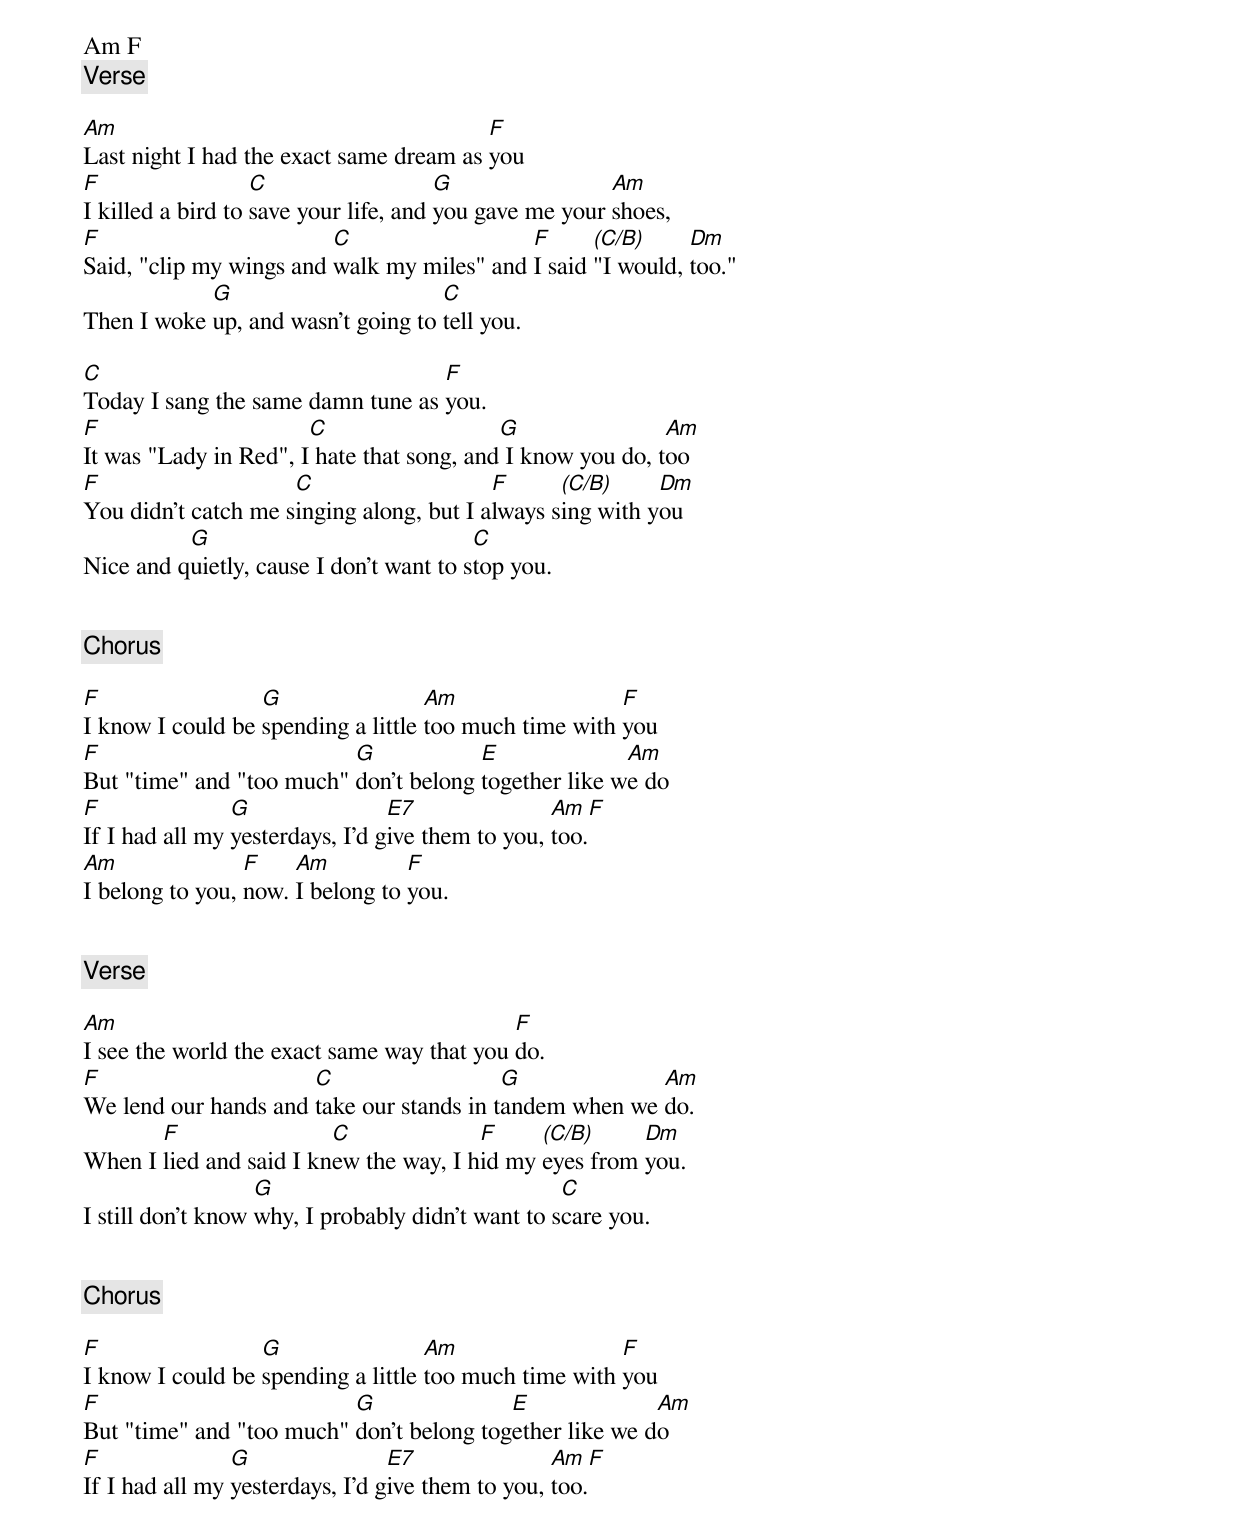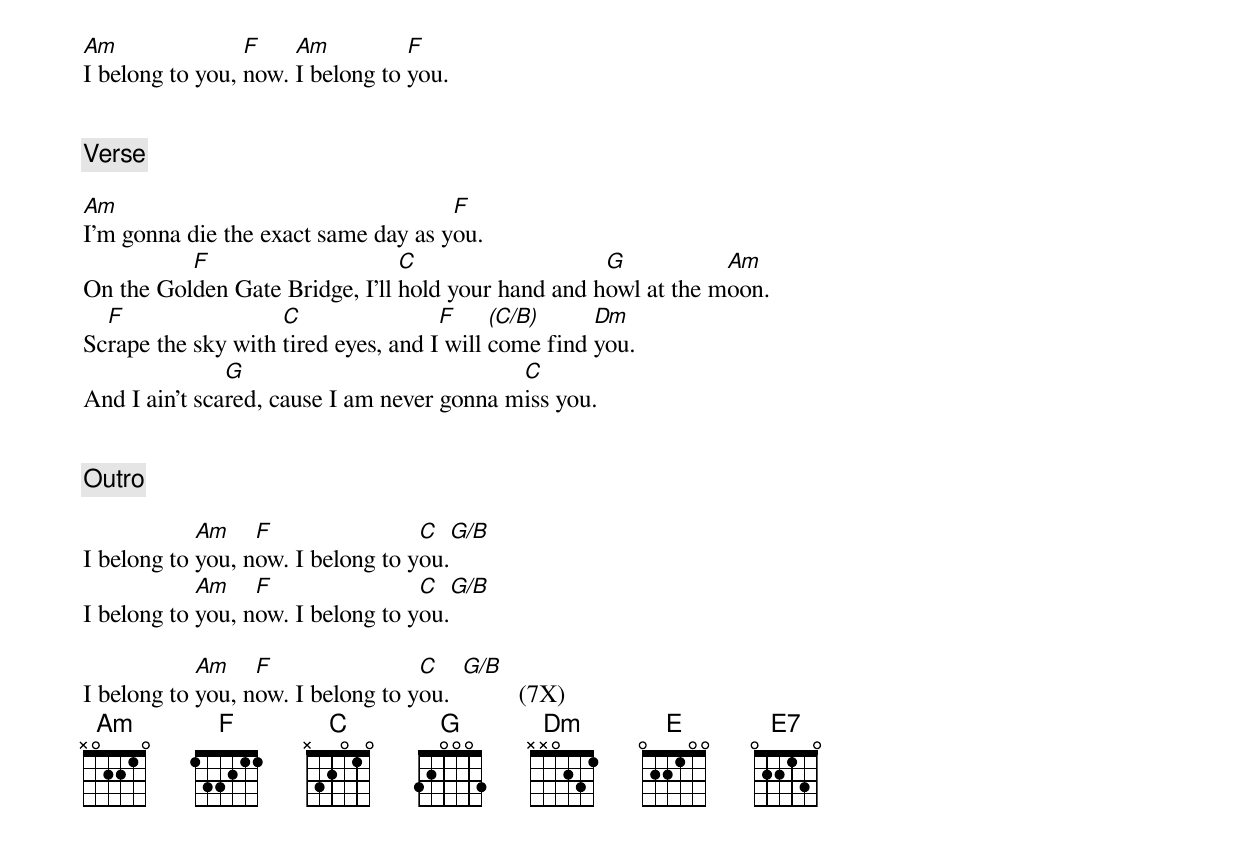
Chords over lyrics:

Am F
[Verse]

Am                                       F
Last night I had the exact same dream as you
F                  C                   G                Am
I killed a bird to save your life, and you gave me your shoes,
F                        C                  F      (C/B)     Dm
Said, "clip my wings and walk my miles" and I said "I would, too."
            G                       C
Then I woke up, and wasn't going to tell you.

C                                  F
Today I sang the same damn tune as you.
F                      C                   G                Am
It was "Lady in Red", I hate that song, and I know you do, too
F                    C                    F      (C/B)     Dm
You didn't catch me singing along, but I always sing with you
          G                              C
Nice and quietly, cause I don't want to stop you.


[Chorus]

F                 G                 Am                 F
I know I could be spending a little too much time with you
F                         G            E              Am
But "time" and "too much" don't belong together like we do
F               G                E7               Am     F
If I had all my yesterdays, I'd give them to you, too.
Am               F    Am          F
I belong to you, now. I belong to you.


[Verse]

Am                                          F
I see the world the exact same way that you do.
F                     C                   G             Am
We lend our hands and take our stands in tandem when we do.
       F                 C              F     (C/B)     Dm
When I lied and said I knew the way, I hid my eyes from you.
                   G                               C
I still don't know why, I probably didn't want to scare you.


[Chorus]

F                 G                 Am                 F
I know I could be spending a little too much time with you
F                         G               E              Am
But "time" and "too much" don't belong together like we do
F               G                E7               Am     F
If I had all my yesterdays, I'd give them to you, too.
Am               F    Am          F
I belong to you, now. I belong to you.


[Verse]

Am                                   F
I'm gonna die the exact same day as you.
          F                     C                   G           Am
On the Golden Gate Bridge, I'll hold your hand and howl at the moon.
  F                 C                F     (C/B)     Dm
Scrape the sky with tired eyes, and I will come find you.
               G                            C
And I ain't scared, cause I am never gonna miss you.


[Outro]

            Am    F                C    G/B
I belong to you, now. I belong to you.
            Am    F                C    G/B
I belong to you, now. I belong to you.

            Am    F                C    G/B
I belong to you, now. I belong to you.           (7X)
